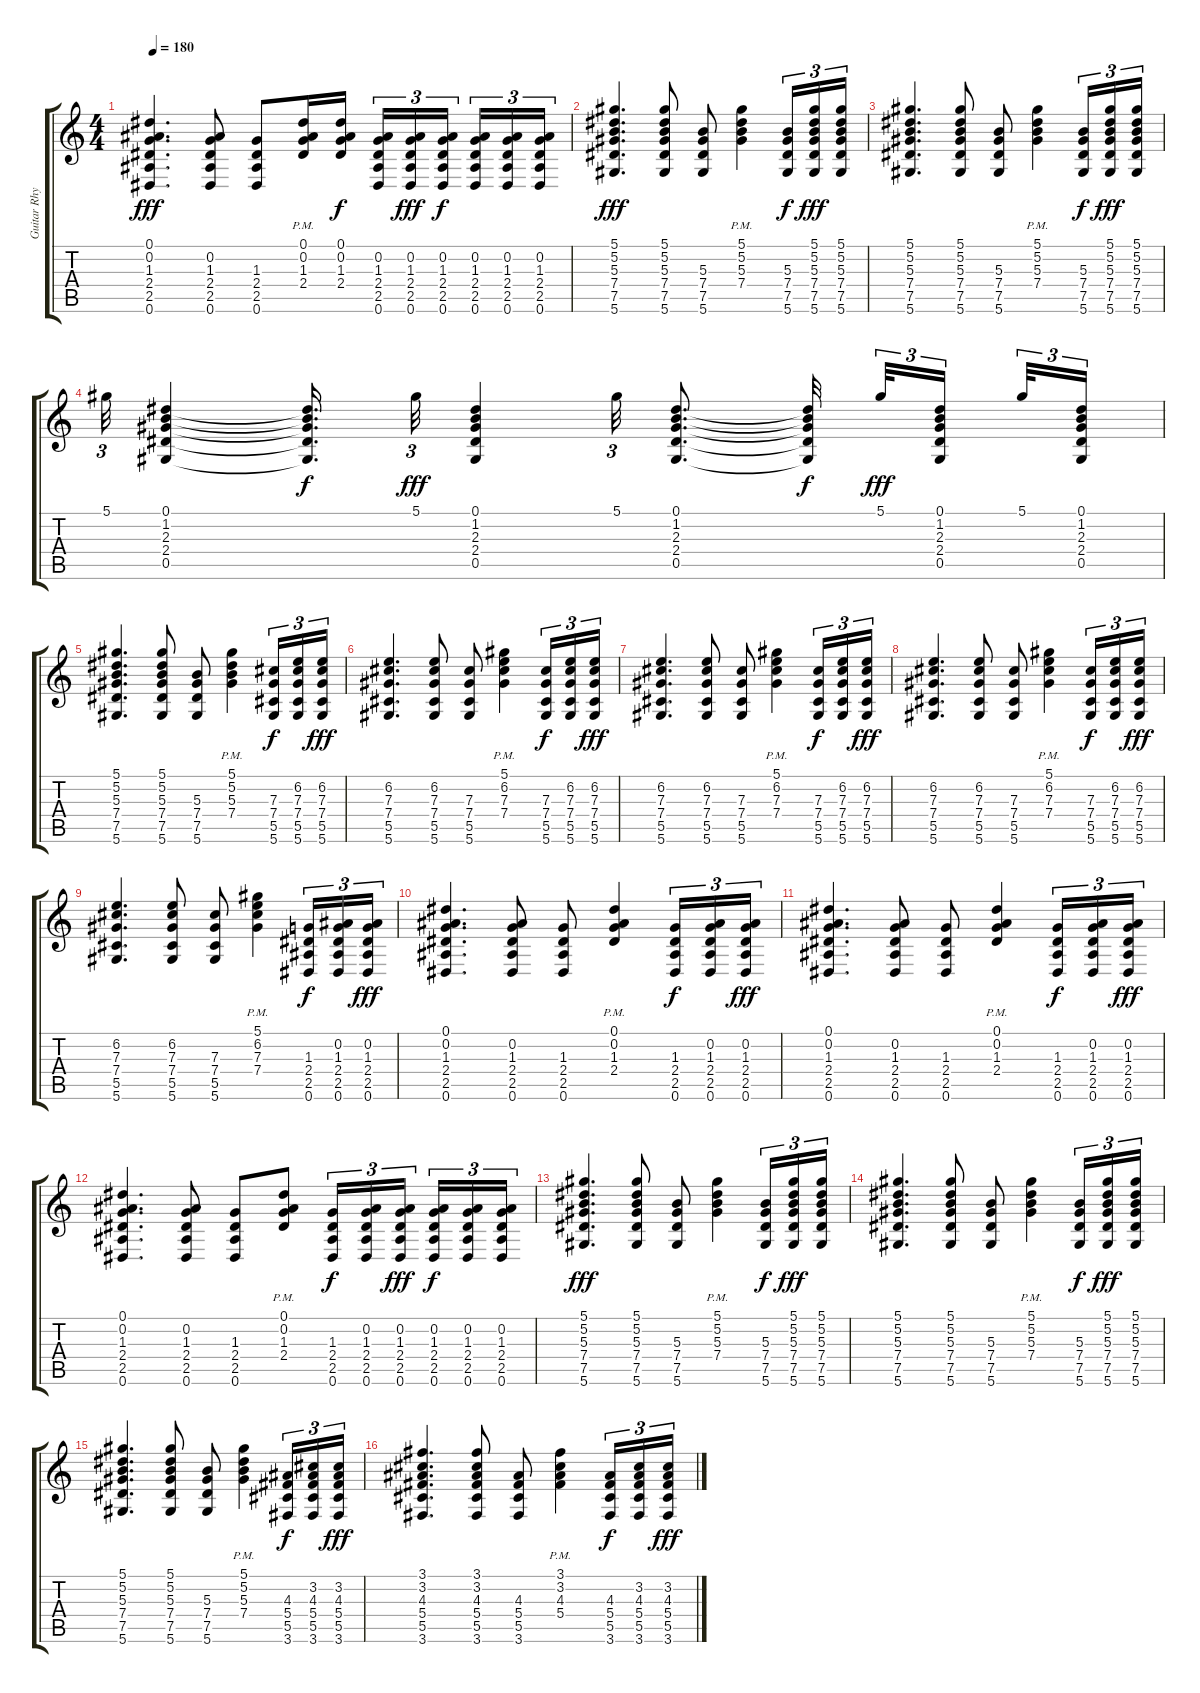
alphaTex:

\track ("Guitar Rhythm" "Guitar Rhy") {instrument acousticguitarnylon}
\staff {score tabs}
\tuning (Eb4 Bb3 Gb3 Db3 Ab2 Eb2) {hide}
\ts (4 4)
\tempo 180
\clef g2
\ks c
(0.1 0.2 1.3 2.4 2.5 0.6).4{d dy fff} (0.2 1.3 2.4 2.5 0.6).8 (1.3 2.4 2.5 0.6).8 (0.1{pm} 0.2{pm} 1.3{pm} 2.4{pm}).16 (0.1 0.2 1.3 2.4).16{dy f} (0.2 1.3 2.4 2.5 0.6).16{tu (3 2)} (0.2 1.3 2.4 2.5 0.6).16{tu (3 2) dy fff} (0.2 1.3 2.4 2.5 0.6).16{tu (3 2) dy f beam splitsecondary} (0.2 1.3 2.4 2.5 0.6).16{tu (3 2)} (0.2 1.3 2.4 2.5 0.6).16{tu (3 2)} (0.2 1.3 2.4 2.5 0.6).16{tu (3 2)} |
(5.1 5.2 5.3 7.4 7.5 5.6).4{d dy fff} (5.1 5.2 5.3 7.4 7.5 5.6).8 (5.3 7.4 7.5 5.6).8 (5.1{pm} 5.2{pm} 5.3{pm} 7.4{pm}).4 (5.3 7.4 7.5 5.6).16{tu (3 2) dy f} (5.1 5.2 5.3 7.4 7.5 5.6).16{tu (3 2) dy fff} (5.1 5.2 5.3 7.4 7.5 5.6).16{tu (3 2)} |
(5.1 5.2 5.3 7.4 7.5 5.6).4{d} (5.1 5.2 5.3 7.4 7.5 5.6).8 (5.3 7.4 7.5 5.6).8 (5.1{pm} 5.2{pm} 5.3{pm} 7.4{pm}).4 (5.3 7.4 7.5 5.6).16{tu (3 2) dy f} (5.1 5.2 5.3 7.4 7.5 5.6).16{tu (3 2) dy fff} (5.1 5.2 5.3 7.4 7.5 5.6).16{tu (3 2)} |
5.1.32{tu (3 2)} (0.1 1.2 2.3 2.4 0.5).4 (0.1{t} 1.2{t} 2.3{t} 2.4{t} 0.5{t}).16{d dy f} 5.1.32{tu (3 2) dy fff} (0.1 1.2 2.3 2.4 0.5).4 5.1.32{tu (3 2)} (0.1 1.2 2.3 2.4 0.5).8{d} (0.1{t} 1.2{t} 2.3{t} 2.4{t} 0.5{t}).32{dy f beam splitsecondary} 5.1.32{tu (3 2) dy fff} (0.1 1.2 2.3 2.4 0.5).16{tu (3 2) beam splitsecondary} 5.1.32{tu (3 2)} (0.1 1.2 2.3 2.4 0.5).16{tu (3 2)} |
(5.1 5.2 5.3 7.4 7.5 5.6).4{d} (5.1 5.2 5.3 7.4 7.5 5.6).8 (5.3 7.4 7.5 5.6).8 (5.1{pm} 5.2{pm} 5.3{pm} 7.4{pm}).4 (7.3 7.4 5.5 5.6).16{tu (3 2) dy f} (6.2 7.3 7.4 5.5 5.6).16{tu (3 2)} (6.2 7.3 7.4 5.5 5.6).16{tu (3 2) dy fff} |
(6.2 7.3 7.4 5.5 5.6).4{d} (6.2 7.3 7.4 5.5 5.6).8 (7.3 7.4 5.5 5.6).8 (5.1{pm} 6.2{pm} 7.3{pm} 7.4{pm}).4 (7.3 7.4 5.5 5.6).16{tu (3 2) dy f} (6.2 7.3 7.4 5.5 5.6).16{tu (3 2)} (6.2 7.3 7.4 5.5 5.6).16{tu (3 2) dy fff} |
(6.2 7.3 7.4 5.5 5.6).4{d} (6.2 7.3 7.4 5.5 5.6).8 (7.3 7.4 5.5 5.6).8 (5.1{pm} 6.2{pm} 7.3{pm} 7.4{pm}).4 (7.3 7.4 5.5 5.6).16{tu (3 2) dy f} (6.2 7.3 7.4 5.5 5.6).16{tu (3 2)} (6.2 7.3 7.4 5.5 5.6).16{tu (3 2) dy fff} |
(6.2 7.3 7.4 5.5 5.6).4{d} (6.2 7.3 7.4 5.5 5.6).8 (7.3 7.4 5.5 5.6).8 (5.1{pm} 6.2{pm} 7.3{pm} 7.4{pm}).4 (7.3 7.4 5.5 5.6).16{tu (3 2) dy f} (6.2 7.3 7.4 5.5 5.6).16{tu (3 2)} (6.2 7.3 7.4 5.5 5.6).16{tu (3 2) dy fff} |
(6.2 7.3 7.4 5.5 5.6).4{d} (6.2 7.3 7.4 5.5 5.6).8 (7.3 7.4 5.5 5.6).8 (5.1{pm} 6.2{pm} 7.3{pm} 7.4{pm}).4 (1.3 2.4 2.5 0.6).16{tu (3 2) dy f} (0.2 1.3 2.4 2.5 0.6).16{tu (3 2)} (0.2 1.3 2.4 2.5 0.6).16{tu (3 2) dy fff} |
(0.1 0.2 1.3 2.4 2.5 0.6).4{d} (0.2 1.3 2.4 2.5 0.6).8 (1.3 2.4 2.5 0.6).8 (0.1{pm} 0.2{pm} 1.3{pm} 2.4{pm}).4 (1.3 2.4 2.5 0.6).16{tu (3 2) dy f} (0.2 1.3 2.4 2.5 0.6).16{tu (3 2)} (0.2 1.3 2.4 2.5 0.6).16{tu (3 2) dy fff} |
(0.1 0.2 1.3 2.4 2.5 0.6).4{d} (0.2 1.3 2.4 2.5 0.6).8 (1.3 2.4 2.5 0.6).8 (0.1{pm} 0.2{pm} 1.3{pm} 2.4{pm}).4 (1.3 2.4 2.5 0.6).16{tu (3 2) dy f} (0.2 1.3 2.4 2.5 0.6).16{tu (3 2)} (0.2 1.3 2.4 2.5 0.6).16{tu (3 2) dy fff} |
(0.1 0.2 1.3 2.4 2.5 0.6).4{d} (0.2 1.3 2.4 2.5 0.6).8 (1.3 2.4 2.5 0.6).8 (0.1{pm} 0.2{pm} 1.3{pm} 2.4{pm}).8 (1.3 2.4 2.5 0.6).16{tu (3 2) dy f} (0.2 1.3 2.4 2.5 0.6).16{tu (3 2)} (0.2 1.3 2.4 2.5 0.6).16{tu (3 2) dy fff beam splitsecondary} (0.2 1.3 2.4 2.5 0.6).16{tu (3 2) dy f} (0.2 1.3 2.4 2.5 0.6).16{tu (3 2)} (0.2 1.3 2.4 2.5 0.6).16{tu (3 2)} |
(5.1 5.2 5.3 7.4 7.5 5.6).4{d dy fff} (5.1 5.2 5.3 7.4 7.5 5.6).8 (5.3 7.4 7.5 5.6).8 (5.1{pm} 5.2{pm} 5.3{pm} 7.4{pm}).4 (5.3 7.4 7.5 5.6).16{tu (3 2) dy f} (5.1 5.2 5.3 7.4 7.5 5.6).16{tu (3 2) dy fff} (5.1 5.2 5.3 7.4 7.5 5.6).16{tu (3 2)} |
(5.1 5.2 5.3 7.4 7.5 5.6).4{d} (5.1 5.2 5.3 7.4 7.5 5.6).8 (5.3 7.4 7.5 5.6).8 (5.1{pm} 5.2{pm} 5.3{pm} 7.4{pm}).4 (5.3 7.4 7.5 5.6).16{tu (3 2) dy f} (5.1 5.2 5.3 7.4 7.5 5.6).16{tu (3 2) dy fff} (5.1 5.2 5.3 7.4 7.5 5.6).16{tu (3 2)} |
(5.1 5.2 5.3 7.4 7.5 5.6).4{d} (5.1 5.2 5.3 7.4 7.5 5.6).8 (5.3 7.4 7.5 5.6).8 (5.1{pm} 5.2{pm} 5.3{pm} 7.4{pm}).4 (4.3 5.4 5.5 3.6).16{tu (3 2) dy f} (3.2 4.3 5.4 5.5 3.6).16{tu (3 2)} (3.2 4.3 5.4 5.5 3.6).16{tu (3 2) dy fff} |
(3.1 3.2 4.3 5.4 5.5 3.6).4{d} (3.1 3.2 4.3 5.4 5.5 3.6).8 (4.3 5.4 5.5 3.6).8 (3.1{pm} 3.2{pm} 4.3{pm} 5.4{pm}).4 (4.3 5.4 5.5 3.6).16{tu (3 2) dy f} (3.2 4.3 5.4 5.5 3.6).16{tu (3 2)} (3.2 4.3 5.4 5.5 3.6).16{tu (3 2) dy fff}
